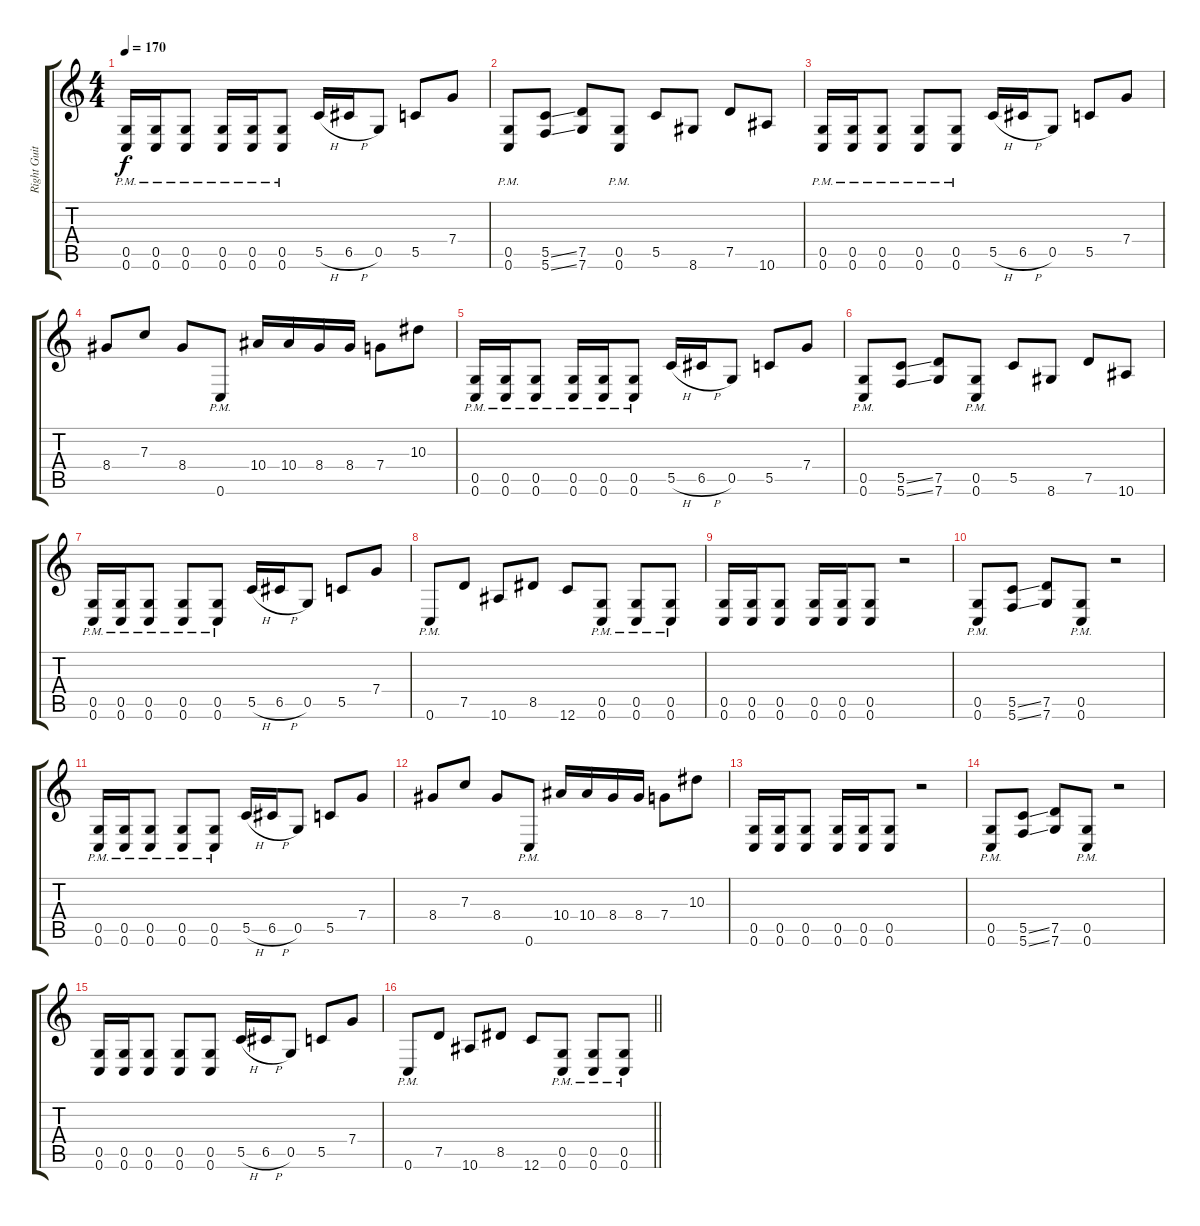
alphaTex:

\track ("Right Guitar" "Right Guit") {instrument distortionguitar}
\staff {score tabs}
\tuning (D4 A3 F3 C3 G2 C2) {hide}
\ts (4 4)
\tempo 170
\clef g2
\ks c
(0.5{pm} 0.6{pm}).16{dy f} (0.5{pm} 0.6{pm}).16 (0.5{pm} 0.6{pm}).8 (0.5{pm} 0.6{pm}).16 (0.5{pm} 0.6{pm}).16 (0.5{pm} 0.6{pm}).8 5.5{h}.16 6.5{h}.16 0.5.8 5.5.8 7.4.8 |
(0.5{pm} 0.6{pm}).8 (5.5{ss} 5.6{ss}).8 (7.5 7.6).8 (0.5{pm} 0.6{pm}).8 5.5.8 8.6.8 7.5.8 10.6.8 |
(0.5{pm} 0.6{pm}).16 (0.5{pm} 0.6{pm}).16 (0.5{pm} 0.6{pm}).8 (0.5{pm} 0.6{pm}).8 (0.5{pm} 0.6{pm}).8 5.5{h}.16 6.5{h}.16 0.5.8 5.5.8 7.4.8 |
8.4.8 7.3.8 8.4.8 0.6{pm}.8 10.4.16 10.4.16 8.4.16 8.4.16 7.4.8 10.3.8 |
(0.5{pm} 0.6{pm}).16 (0.5{pm} 0.6{pm}).16 (0.5{pm} 0.6{pm}).8 (0.5{pm} 0.6{pm}).16 (0.5{pm} 0.6{pm}).16 (0.5{pm} 0.6{pm}).8 5.5{h}.16 6.5{h}.16 0.5.8 5.5.8 7.4.8 |
(0.5{pm} 0.6{pm}).8 (5.5{ss} 5.6{ss}).8 (7.5 7.6).8 (0.5{pm} 0.6{pm}).8 5.5.8 8.6.8 7.5.8 10.6.8 |
(0.5{pm} 0.6{pm}).16 (0.5{pm} 0.6{pm}).16 (0.5{pm} 0.6{pm}).8 (0.5{pm} 0.6{pm}).8 (0.5{pm} 0.6{pm}).8 5.5{h}.16 6.5{h}.16 0.5.8 5.5.8 7.4.8 |
0.6{pm}.8 7.5.8 10.6.8 8.5.8 12.6.8 (0.5{pm} 0.6{pm}).8 (0.5{pm} 0.6{pm}).8 (0.5{pm} 0.6{pm}).8 |
(0.5 0.6).16 (0.5 0.6).16 (0.5 0.6).8 (0.5 0.6).16 (0.5 0.6).16 (0.5 0.6).8 r.2 |
(0.5{pm} 0.6{pm}).8 (5.5{ss} 5.6{ss}).8 (7.5 7.6).8 (0.5{pm} 0.6{pm}).8 r.2 |
(0.5{pm} 0.6{pm}).16 (0.5{pm} 0.6{pm}).16 (0.5{pm} 0.6{pm}).8 (0.5{pm} 0.6{pm}).8 (0.5{pm} 0.6{pm}).8 5.5{h}.16 6.5{h}.16 0.5.8 5.5.8 7.4.8 |
8.4.8 7.3.8 8.4.8 0.6{pm}.8 10.4.16 10.4.16 8.4.16 8.4.16 7.4.8 10.3.8 |
(0.5 0.6).16 (0.5 0.6).16 (0.5 0.6).8 (0.5 0.6).16 (0.5 0.6).16 (0.5 0.6).8 r.2 |
(0.5{pm} 0.6{pm}).8 (5.5{ss} 5.6{ss}).8 (7.5 7.6).8 (0.5{pm} 0.6{pm}).8 r.2 |
(0.5 0.6).16 (0.5 0.6).16 (0.5 0.6).8 (0.5 0.6).8 (0.5 0.6).8 5.5{h}.16 6.5{h}.16 0.5.8 5.5.8 7.4.8 |
\barLineRight lightlight
0.6{pm}.8 7.5.8 10.6.8 8.5.8 12.6.8 (0.5{pm} 0.6{pm}).8 (0.5{pm} 0.6{pm}).8 (0.5{pm} 0.6{pm}).8
